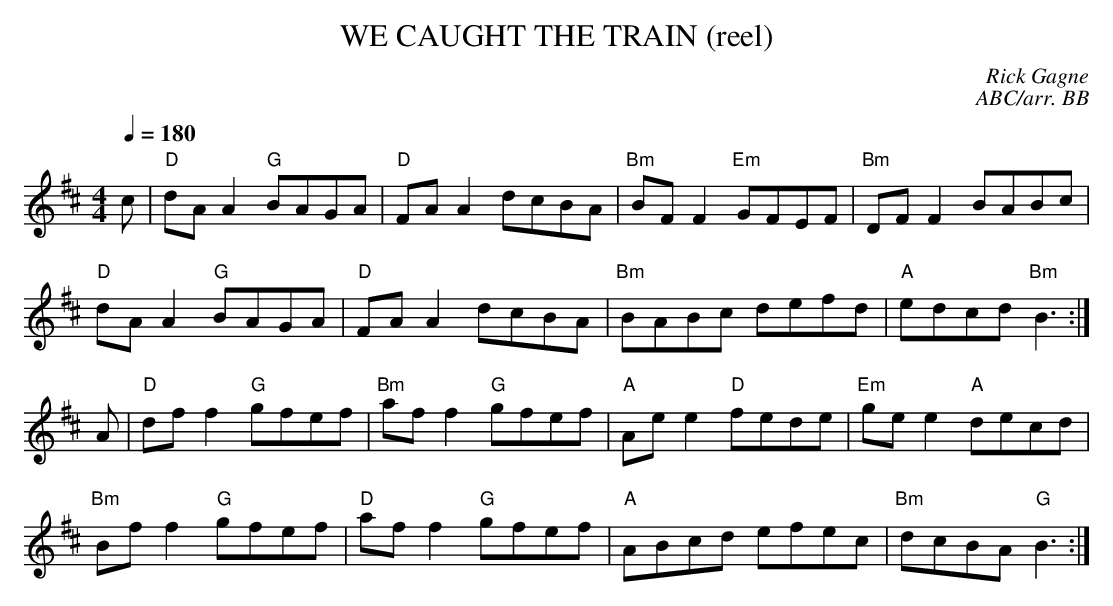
X:1
T: WE CAUGHT THE TRAIN (reel)
C: Rick Gagne
C:ABC/arr. BB
M: 4/4
Q:1/4=180
K: D
c |"D"dAA2 "G"BAGA|"D"FAA2 dcBA|"Bm"BFF2 "Em"GFEF |"Bm"DFF2 BABc |
"D"dAA2 "G"BAGA |"D"FAA2 dcBA |"Bm"BABc defd|"A"edcd "Bm"B3 :|
A |"D"dff2 "G"gfef|"Bm"aff2 "G"gfef|"A"Aee2 "D"fede|"Em"gee2 "A"decd |
"Bm"Bff2 "G"gfef |"D"aff2 "G"gfef |"A"ABcd efec|"Bm"dcBA "G"B3 :|
